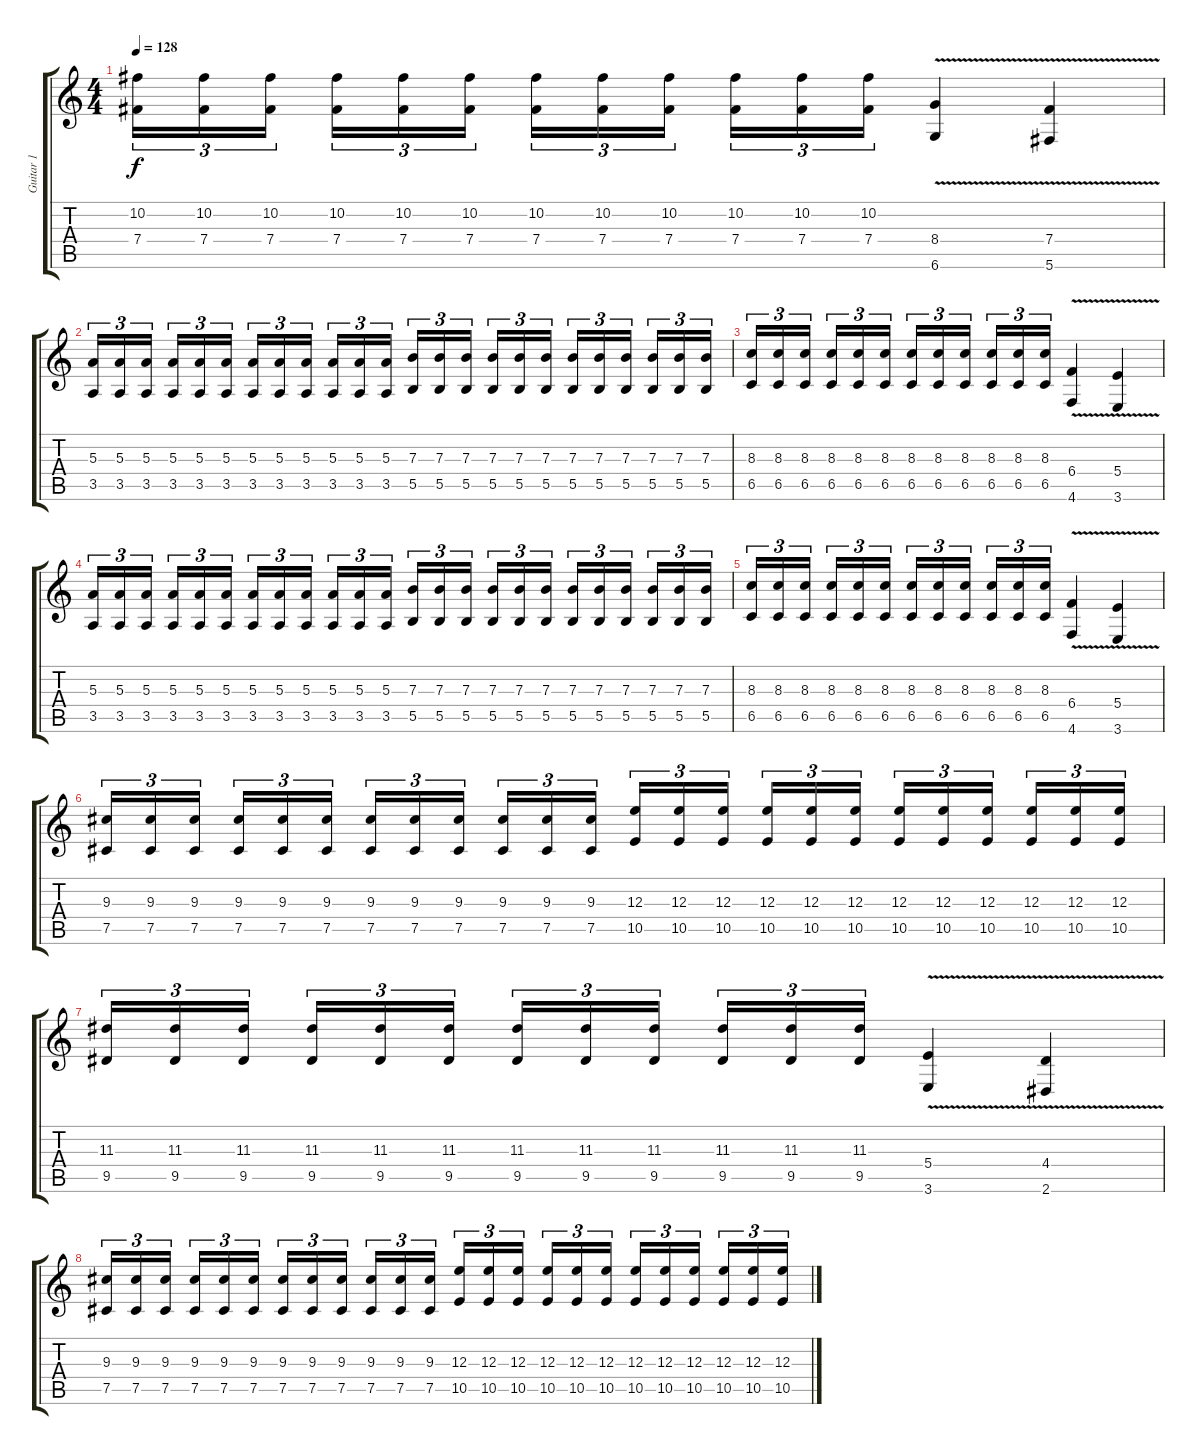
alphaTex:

\track ("Guitar 1" "Guitar 1") {instrument distortionguitar}
\staff {score tabs}
\tuning (Db4 Ab3 E3 B2 Gb2 Db2) {hide}
\ts (4 4)
\tempo 128
\clef g2
\ks c
(10.2 7.4).16{tu (3 2) dy f} (10.2 7.4).16{tu (3 2)} (10.2 7.4).16{tu (3 2) beam splitsecondary} (10.2 7.4).16{tu (3 2)} (10.2 7.4).16{tu (3 2)} (10.2 7.4).16{tu (3 2)} (10.2 7.4).16{tu (3 2)} (10.2 7.4).16{tu (3 2)} (10.2 7.4).16{tu (3 2) beam splitsecondary} (10.2 7.4).16{tu (3 2)} (10.2 7.4).16{tu (3 2)} (10.2 7.4).16{tu (3 2)} (8.4{v} 6.6{v}).4 (7.4{v} 5.6{v}).4 |
(5.3 3.5).16{tu (3 2) volume 12} (5.3 3.5).16{tu (3 2)} (5.3 3.5).16{tu (3 2) beam splitsecondary} (5.3 3.5).16{tu (3 2)} (5.3 3.5).16{tu (3 2)} (5.3 3.5).16{tu (3 2)} (5.3 3.5).16{tu (3 2)} (5.3 3.5).16{tu (3 2)} (5.3 3.5).16{tu (3 2) beam splitsecondary} (5.3 3.5).16{tu (3 2)} (5.3 3.5).16{tu (3 2)} (5.3 3.5).16{tu (3 2)} (7.3 5.5).16{tu (3 2)} (7.3 5.5).16{tu (3 2)} (7.3 5.5).16{tu (3 2) beam splitsecondary} (7.3 5.5).16{tu (3 2)} (7.3 5.5).16{tu (3 2)} (7.3 5.5).16{tu (3 2)} (7.3 5.5).16{tu (3 2)} (7.3 5.5).16{tu (3 2)} (7.3 5.5).16{tu (3 2) beam splitsecondary} (7.3 5.5).16{tu (3 2)} (7.3 5.5).16{tu (3 2)} (7.3 5.5).16{tu (3 2)} |
(8.3 6.5).16{tu (3 2)} (8.3 6.5).16{tu (3 2)} (8.3 6.5).16{tu (3 2) beam splitsecondary} (8.3 6.5).16{tu (3 2)} (8.3 6.5).16{tu (3 2)} (8.3 6.5).16{tu (3 2)} (8.3 6.5).16{tu (3 2)} (8.3 6.5).16{tu (3 2)} (8.3 6.5).16{tu (3 2) beam splitsecondary} (8.3 6.5).16{tu (3 2)} (8.3 6.5).16{tu (3 2)} (8.3 6.5).16{tu (3 2)} (6.4{v} 4.6{v}).4 (5.4{v} 3.6{v}).4 |
(5.3 3.5).16{tu (3 2)} (5.3 3.5).16{tu (3 2)} (5.3 3.5).16{tu (3 2) beam splitsecondary} (5.3 3.5).16{tu (3 2)} (5.3 3.5).16{tu (3 2)} (5.3 3.5).16{tu (3 2)} (5.3 3.5).16{tu (3 2)} (5.3 3.5).16{tu (3 2)} (5.3 3.5).16{tu (3 2) beam splitsecondary} (5.3 3.5).16{tu (3 2)} (5.3 3.5).16{tu (3 2)} (5.3 3.5).16{tu (3 2)} (7.3 5.5).16{tu (3 2)} (7.3 5.5).16{tu (3 2)} (7.3 5.5).16{tu (3 2) beam splitsecondary} (7.3 5.5).16{tu (3 2)} (7.3 5.5).16{tu (3 2)} (7.3 5.5).16{tu (3 2)} (7.3 5.5).16{tu (3 2)} (7.3 5.5).16{tu (3 2)} (7.3 5.5).16{tu (3 2) beam splitsecondary} (7.3 5.5).16{tu (3 2)} (7.3 5.5).16{tu (3 2)} (7.3 5.5).16{tu (3 2)} |
(8.3 6.5).16{tu (3 2)} (8.3 6.5).16{tu (3 2)} (8.3 6.5).16{tu (3 2) beam splitsecondary} (8.3 6.5).16{tu (3 2)} (8.3 6.5).16{tu (3 2)} (8.3 6.5).16{tu (3 2)} (8.3 6.5).16{tu (3 2)} (8.3 6.5).16{tu (3 2)} (8.3 6.5).16{tu (3 2) beam splitsecondary} (8.3 6.5).16{tu (3 2)} (8.3 6.5).16{tu (3 2)} (8.3 6.5).16{tu (3 2)} (6.4{v} 4.6{v}).4 (5.4{v} 3.6{v}).4 |
(9.3 7.5).16{tu (3 2)} (9.3 7.5).16{tu (3 2)} (9.3 7.5).16{tu (3 2) beam splitsecondary} (9.3 7.5).16{tu (3 2)} (9.3 7.5).16{tu (3 2)} (9.3 7.5).16{tu (3 2)} (9.3 7.5).16{tu (3 2)} (9.3 7.5).16{tu (3 2)} (9.3 7.5).16{tu (3 2) beam splitsecondary} (9.3 7.5).16{tu (3 2)} (9.3 7.5).16{tu (3 2)} (9.3 7.5).16{tu (3 2)} (12.3 10.5).16{tu (3 2)} (12.3 10.5).16{tu (3 2)} (12.3 10.5).16{tu (3 2) beam splitsecondary} (12.3 10.5).16{tu (3 2)} (12.3 10.5).16{tu (3 2)} (12.3 10.5).16{tu (3 2)} (12.3 10.5).16{tu (3 2)} (12.3 10.5).16{tu (3 2)} (12.3 10.5).16{tu (3 2) beam splitsecondary} (12.3 10.5).16{tu (3 2)} (12.3 10.5).16{tu (3 2)} (12.3 10.5).16{tu (3 2)} |
(11.3 9.5).16{tu (3 2)} (11.3 9.5).16{tu (3 2)} (11.3 9.5).16{tu (3 2) beam splitsecondary} (11.3 9.5).16{tu (3 2)} (11.3 9.5).16{tu (3 2)} (11.3 9.5).16{tu (3 2)} (11.3 9.5).16{tu (3 2)} (11.3 9.5).16{tu (3 2)} (11.3 9.5).16{tu (3 2) beam splitsecondary} (11.3 9.5).16{tu (3 2)} (11.3 9.5).16{tu (3 2)} (11.3 9.5).16{tu (3 2)} (5.4{v} 3.6{v}).4 (4.4{v} 2.6{v}).4 |
(9.3 7.5).16{tu (3 2)} (9.3 7.5).16{tu (3 2)} (9.3 7.5).16{tu (3 2) beam splitsecondary} (9.3 7.5).16{tu (3 2)} (9.3 7.5).16{tu (3 2)} (9.3 7.5).16{tu (3 2)} (9.3 7.5).16{tu (3 2)} (9.3 7.5).16{tu (3 2)} (9.3 7.5).16{tu (3 2) beam splitsecondary} (9.3 7.5).16{tu (3 2)} (9.3 7.5).16{tu (3 2)} (9.3 7.5).16{tu (3 2)} (12.3 10.5).16{tu (3 2)} (12.3 10.5).16{tu (3 2)} (12.3 10.5).16{tu (3 2) beam splitsecondary} (12.3 10.5).16{tu (3 2)} (12.3 10.5).16{tu (3 2)} (12.3 10.5).16{tu (3 2)} (12.3 10.5).16{tu (3 2)} (12.3 10.5).16{tu (3 2)} (12.3 10.5).16{tu (3 2) beam splitsecondary} (12.3 10.5).16{tu (3 2)} (12.3 10.5).16{tu (3 2)} (12.3 10.5).16{tu (3 2)}
